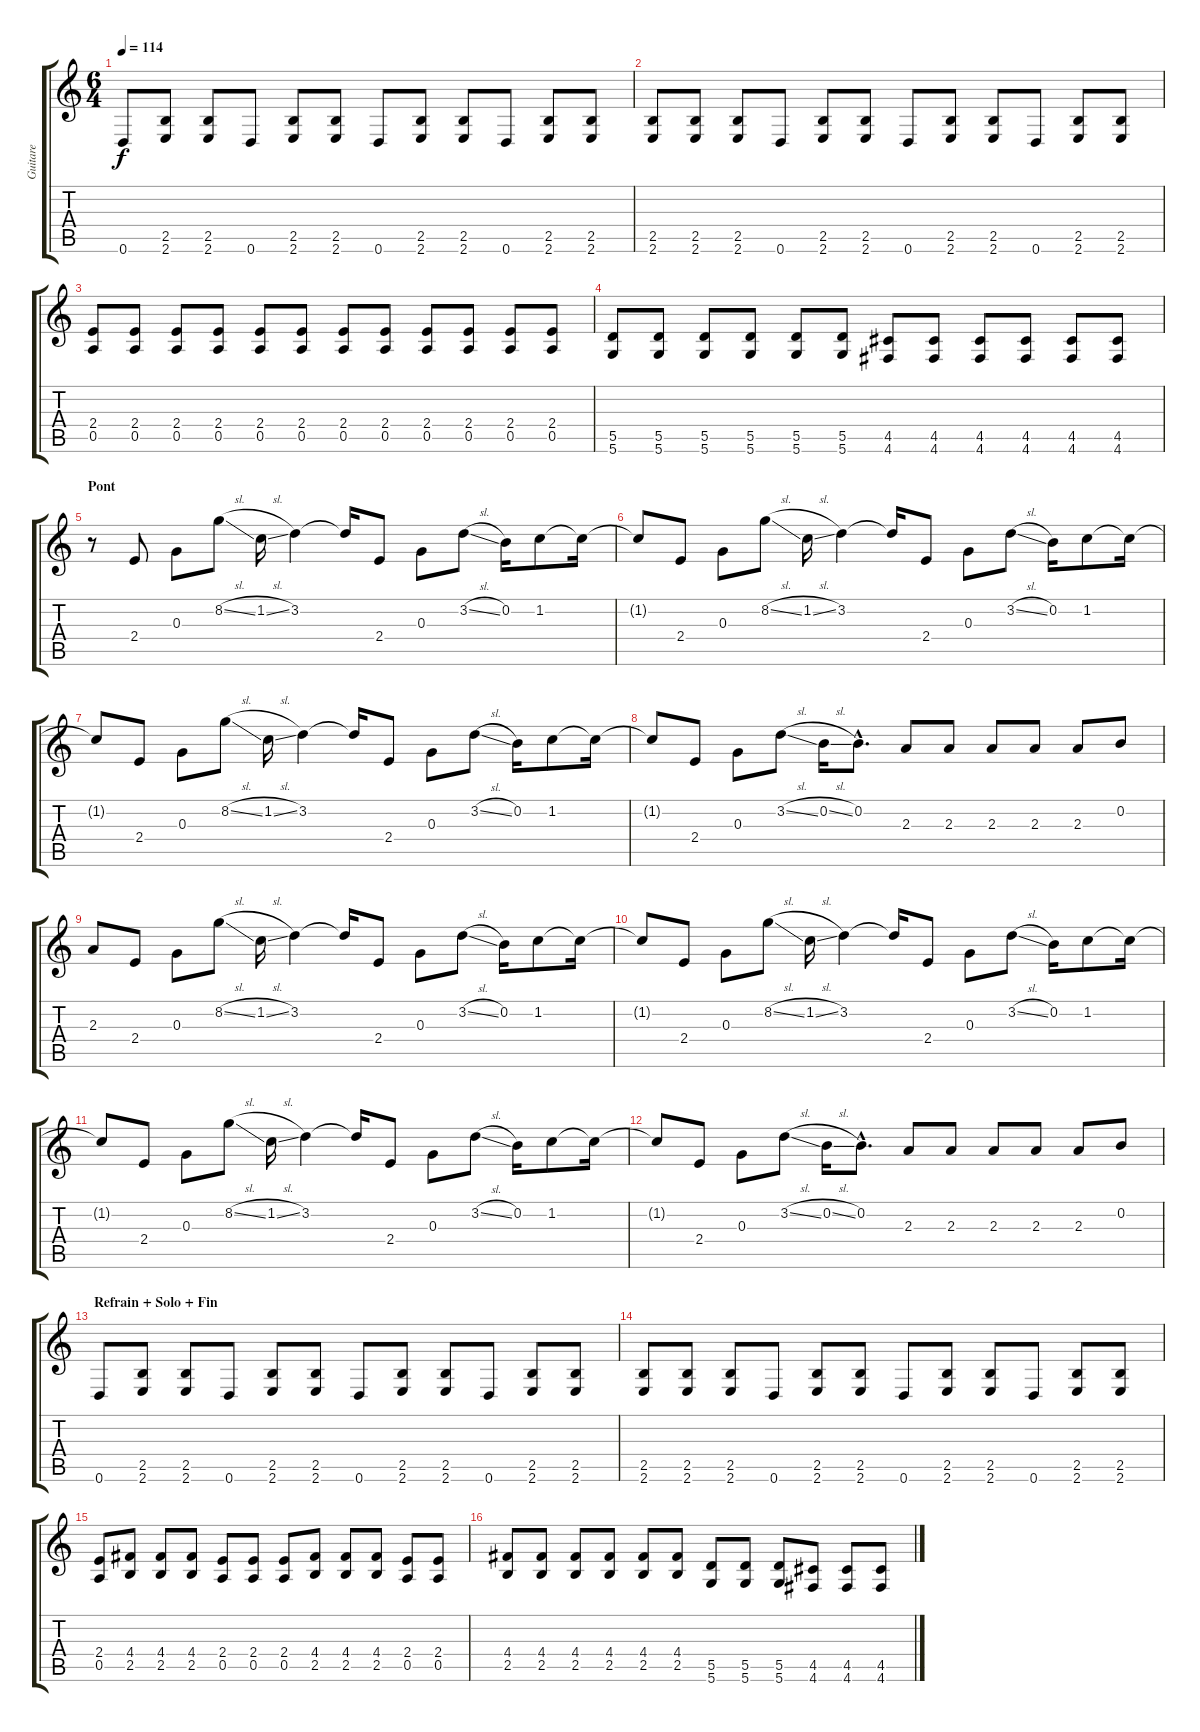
\track ("Guitare " "Guitare ") {instrument distortionguitar}
\staff {score tabs}
\tuning (E4 B3 G3 D3 A2 D2) {hide}
\ts (6 4)
\tempo 114
\clef g2
\ks c
0.6.8{dy f} (2.5 2.6).8 (2.5 2.6).8 0.6.8 (2.5 2.6).8 (2.5 2.6).8 0.6.8 (2.5 2.6).8 (2.5 2.6).8 0.6.8 (2.5 2.6).8 (2.5 2.6).8 |
(2.5 2.6).8 (2.5 2.6).8 (2.5 2.6).8 0.6.8 (2.5 2.6).8 (2.5 2.6).8 0.6.8 (2.5 2.6).8 (2.5 2.6).8 0.6.8 (2.5 2.6).8 (2.5 2.6).8 |
(2.4 0.5).8 (2.4 0.5).8 (2.4 0.5).8 (2.4 0.5).8 (2.4 0.5).8 (2.4 0.5).8 (2.4 0.5).8 (2.4 0.5).8 (2.4 0.5).8 (2.4 0.5).8 (2.4 0.5).8 (2.4 0.5).8 |
(5.5 5.6).8 (5.5 5.6).8 (5.5 5.6).8 (5.5 5.6).8 (5.5 5.6).8 (5.5 5.6).8 (4.5 4.6).8 (4.5 4.6).8 (4.5 4.6).8 (4.5 4.6).8 (4.5 4.6).8 (4.5 4.6).8 |
\section ("" "Pont")
r.8{instrument lead8bassandlead} 2.4.8 0.3.8 8.2{sl}.8 1.2{sl}.16 3.2.4 3.2{t}.16 2.4.8 0.3.8 3.2{sl}.8 0.2.16 1.2.8 1.2{t}.16 |
1.2{t}.8{instrument lead8bassandlead} 2.4.8 0.3.8 8.2{sl}.8 1.2{sl}.16 3.2.4 3.2{t}.16 2.4.8 0.3.8 3.2{sl}.8 0.2.16 1.2.8 1.2{t}.16 |
1.2{t}.8{instrument lead8bassandlead} 2.4.8 0.3.8 8.2{sl}.8 1.2{sl}.16 3.2.4 3.2{t}.16 2.4.8 0.3.8 3.2{sl}.8 0.2.16 1.2.8 1.2{t}.16 |
1.2{t}.8{instrument lead8bassandlead} 2.4.8 0.3.8 3.2{sl}.8 0.2{sl}.16 0.2{hac}.8{d} 2.3.8 2.3.8 2.3.8 2.3.8 2.3.8 0.2.8 |
2.3.8{instrument lead8bassandlead} 2.4.8 0.3.8 8.2{sl}.8 1.2{sl}.16 3.2.4 3.2{t}.16 2.4.8 0.3.8 3.2{sl}.8 0.2.16 1.2.8 1.2{t}.16 |
1.2{t}.8{instrument lead8bassandlead} 2.4.8 0.3.8 8.2{sl}.8 1.2{sl}.16 3.2.4 3.2{t}.16 2.4.8 0.3.8 3.2{sl}.8 0.2.16 1.2.8 1.2{t}.16 |
1.2{t}.8{instrument lead8bassandlead} 2.4.8 0.3.8 8.2{sl}.8 1.2{sl}.16 3.2.4 3.2{t}.16 2.4.8 0.3.8 3.2{sl}.8 0.2.16 1.2.8 1.2{t}.16 |
1.2{t}.8{instrument lead8bassandlead} 2.4.8 0.3.8 3.2{sl}.8 0.2{sl}.16 0.2{hac}.8{d} 2.3.8 2.3.8 2.3.8 2.3.8 2.3.8 0.2.8 |
\section ("" "Refrain + Solo + Fin")
0.6.8{volume 10 instrument distortionguitar} (2.5 2.6).8 (2.5 2.6).8 0.6.8 (2.5 2.6).8 (2.5 2.6).8 0.6.8 (2.5 2.6).8 (2.5 2.6).8 0.6.8 (2.5 2.6).8 (2.5 2.6).8 |
(2.5 2.6).8 (2.5 2.6).8 (2.5 2.6).8 0.6.8 (2.5 2.6).8 (2.5 2.6).8 0.6.8 (2.5 2.6).8 (2.5 2.6).8 0.6.8 (2.5 2.6).8 (2.5 2.6).8 |
(2.4 0.5).8 (4.4 2.5).8 (4.4 2.5).8 (4.4 2.5).8 (2.4 0.5).8 (2.4 0.5).8 (2.4 0.5).8 (4.4 2.5).8 (4.4 2.5).8 (4.4 2.5).8 (2.4 0.5).8 (2.4 0.5).8 |
(4.4 2.5).8 (4.4 2.5).8 (4.4 2.5).8 (4.4 2.5).8 (4.4 2.5).8 (4.4 2.5).8 (5.5 5.6).8 (5.5 5.6).8 (5.5 5.6).8 (4.5 4.6).8 (4.5 4.6).8 (4.5 4.6).8
